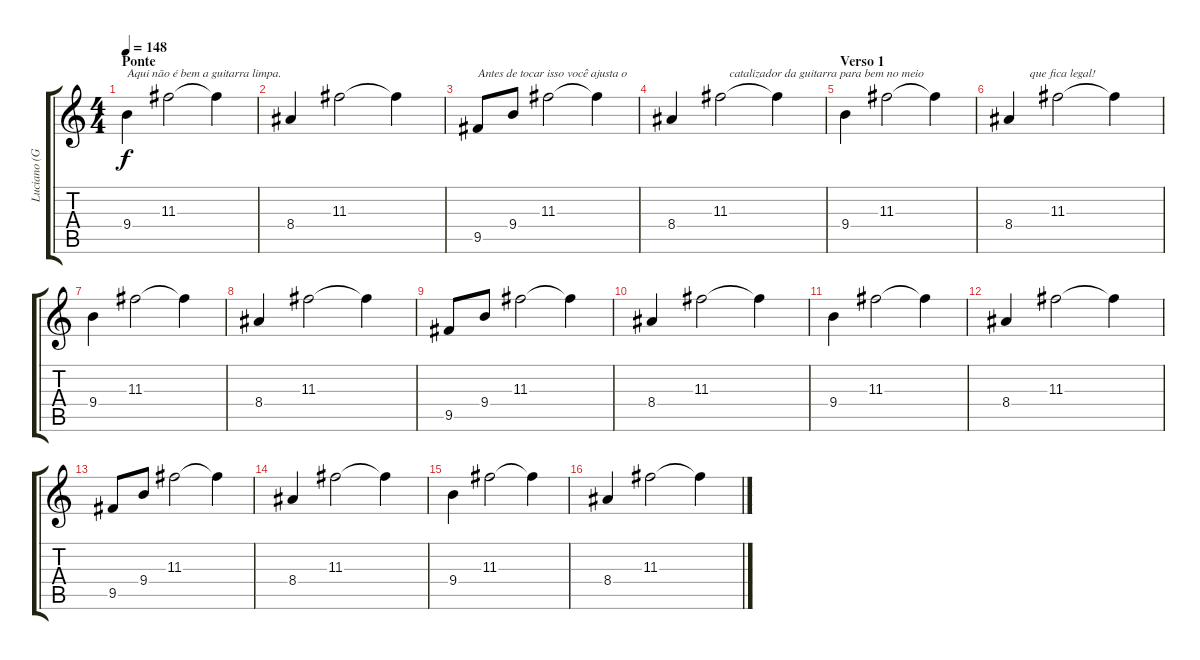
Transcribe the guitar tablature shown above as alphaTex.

\track ("Luciano (Guitarra Solo)" "Luciano (G") {instrument distortionguitar}
\staff {score tabs}
\tuning (E4 B3 G3 D3 A2 E2) {hide}
\ts (4 4)
\section ("" "Ponte")
\tempo 148
\clef g2
\ks c
9.4.4{txt "Aqui não é bem a guitarra limpa." dy f volume 12 instrument electricguitarclean} 11.3.2 11.3{t}.4 |
8.4.4 11.3.2 11.3{t}.4 |
9.5.8{txt "Antes de tocar isso você ajusta o"} 9.4.8 11.3.2 11.3{t}.4 |
8.4.4 11.3.2{txt "   catalizador da guitarra para bem no meio"} 11.3{t}.4 |
\section ("" "Verso 1")
9.4.4 11.3.2 11.3{t}.4 |
8.4.4{txt "       que fica legal!"} 11.3.2 11.3{t}.4 |
9.4.4 11.3.2 11.3{t}.4 |
8.4.4 11.3.2 11.3{t}.4 |
9.5.8 9.4.8 11.3.2 11.3{t}.4 |
8.4.4 11.3.2 11.3{t}.4 |
9.4.4 11.3.2 11.3{t}.4 |
8.4.4 11.3.2 11.3{t}.4 |
9.5.8 9.4.8 11.3.2 11.3{t}.4 |
8.4.4 11.3.2 11.3{t}.4 |
9.4.4 11.3.2 11.3{t}.4 |
8.4.4 11.3.2 11.3{t}.4
